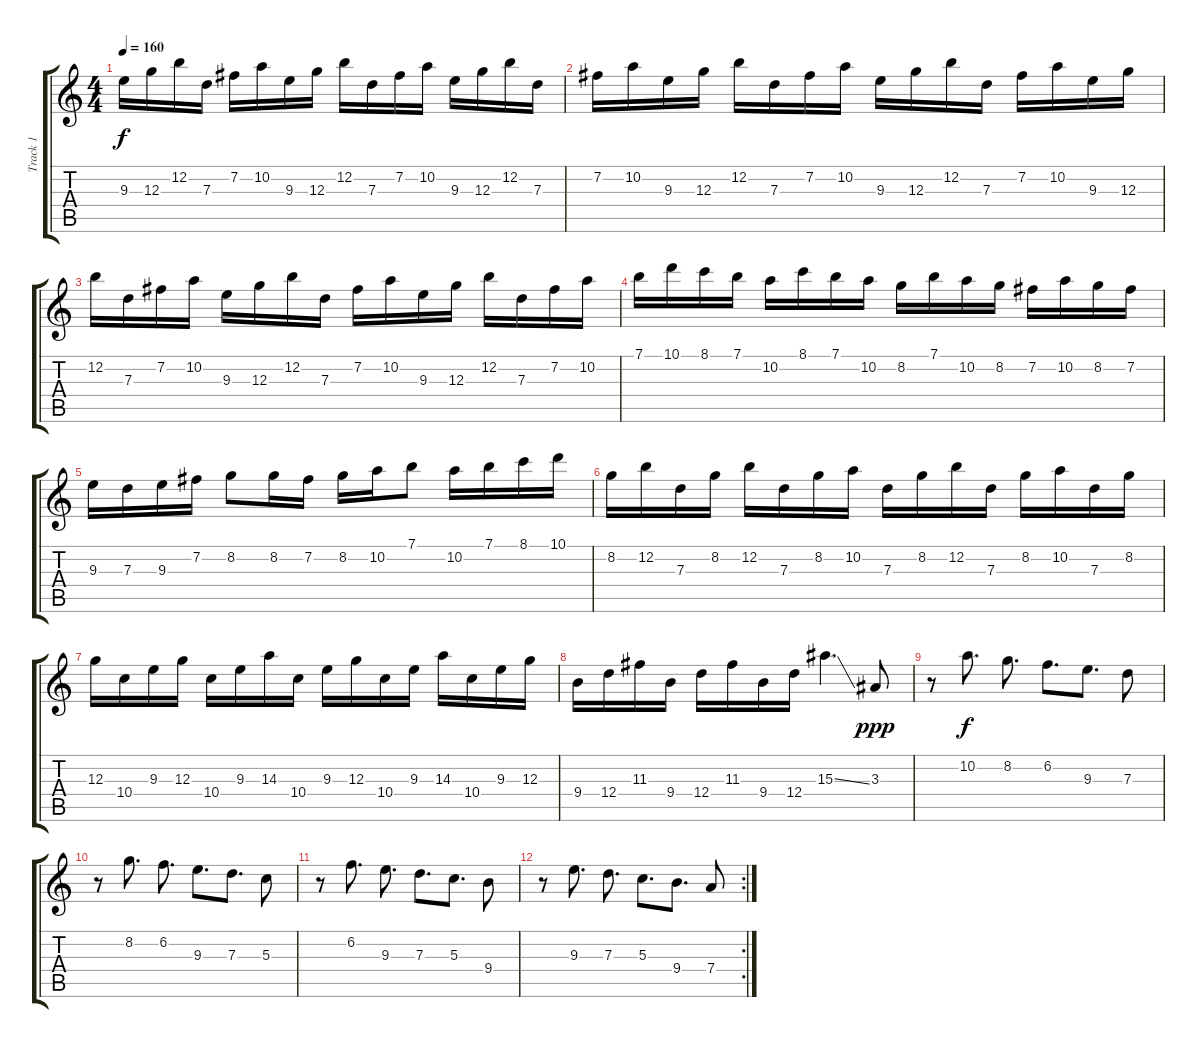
\track ("Track 1" "Track 1") {instrument electricguitarmuted}
\staff {score tabs}
\tuning (E4 B3 G3 D3 A2 E2) {hide}
\ts (4 4)
\tempo 160
\clef g2
\ks c
9.3.16{dy f} 12.3.16 12.2.16 7.3.16 7.2.16 10.2.16 9.3.16 12.3.16 12.2.16 7.3.16 7.2.16 10.2.16 9.3.16 12.3.16 12.2.16 7.3.16 |
7.2.16 10.2.16 9.3.16 12.3.16 12.2.16 7.3.16 7.2.16 10.2.16 9.3.16 12.3.16 12.2.16 7.3.16 7.2.16 10.2.16 9.3.16 12.3.16 |
12.2.16 7.3.16 7.2.16 10.2.16 9.3.16 12.3.16 12.2.16 7.3.16 7.2.16 10.2.16 9.3.16 12.3.16 12.2.16 7.3.16 7.2.16 10.2.16 |
7.1.16 10.1.16 8.1.16 7.1.16 10.2.16 8.1.16 7.1.16 10.2.16 8.2.16 7.1.16 10.2.16 8.2.16 7.2.16 10.2.16 8.2.16 7.2.16 |
9.3.16 7.3.16 9.3.16 7.2.16 8.2.8 8.2.16 7.2.16 8.2.16 10.2.16 7.1.8 10.2.16 7.1.16 8.1.16 10.1.16 |
8.2.16 12.2.16 7.3.16 8.2.16 12.2.16 7.3.16 8.2.16 10.2.16 7.3.16 8.2.16 12.2.16 7.3.16 8.2.16 10.2.16 7.3.16 8.2.16 |
12.3.16 10.4.16 9.3.16 12.3.16 10.4.16 9.3.16 14.3.16 10.4.16 9.3.16 12.3.16 10.4.16 9.3.16 14.3.16 10.4.16 9.3.16 12.3.16 |
9.4.16 12.4.16 11.3.16 9.4.16 12.4.16 11.3.16 9.4.16 12.4.16 15.3{ss}.4{d} 3.3.8{dy ppp} |
r.8 10.2.8{d dy f} 8.2.8{d} 6.2.8{d} 9.3.8{d} 7.3.8 |
r.8 8.2.8{d} 6.2.8{d} 9.3.8{d} 7.3.8{d} 5.3.8 |
r.8 6.2.8{d} 9.3.8{d} 7.3.8{d} 5.3.8{d} 9.4.8 |
\rc 2
r.8 9.3.8{d} 7.3.8{d} 5.3.8{d} 9.4.8{d} 7.4.8
